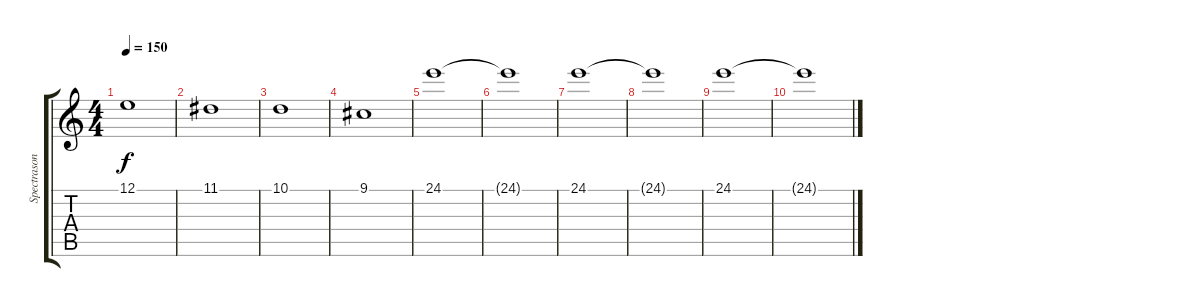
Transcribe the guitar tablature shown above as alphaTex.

\track ("Spectrasonics Omnisphere" "Spectrason") {instrument choiraahs}
\staff {score tabs}
\tuning (E4 B3 G3 D3 A2 E2) {hide}
\ts (4 4)
\tempo 150
\clef g2
\ks c
12.1.1{dy f} |
11.1.1 |
10.1.1 |
9.1.1 |
24.1.1 |
24.1{t}.1 |
24.1.1 |
24.1{t}.1 |
24.1.1 |
24.1{t}.1
